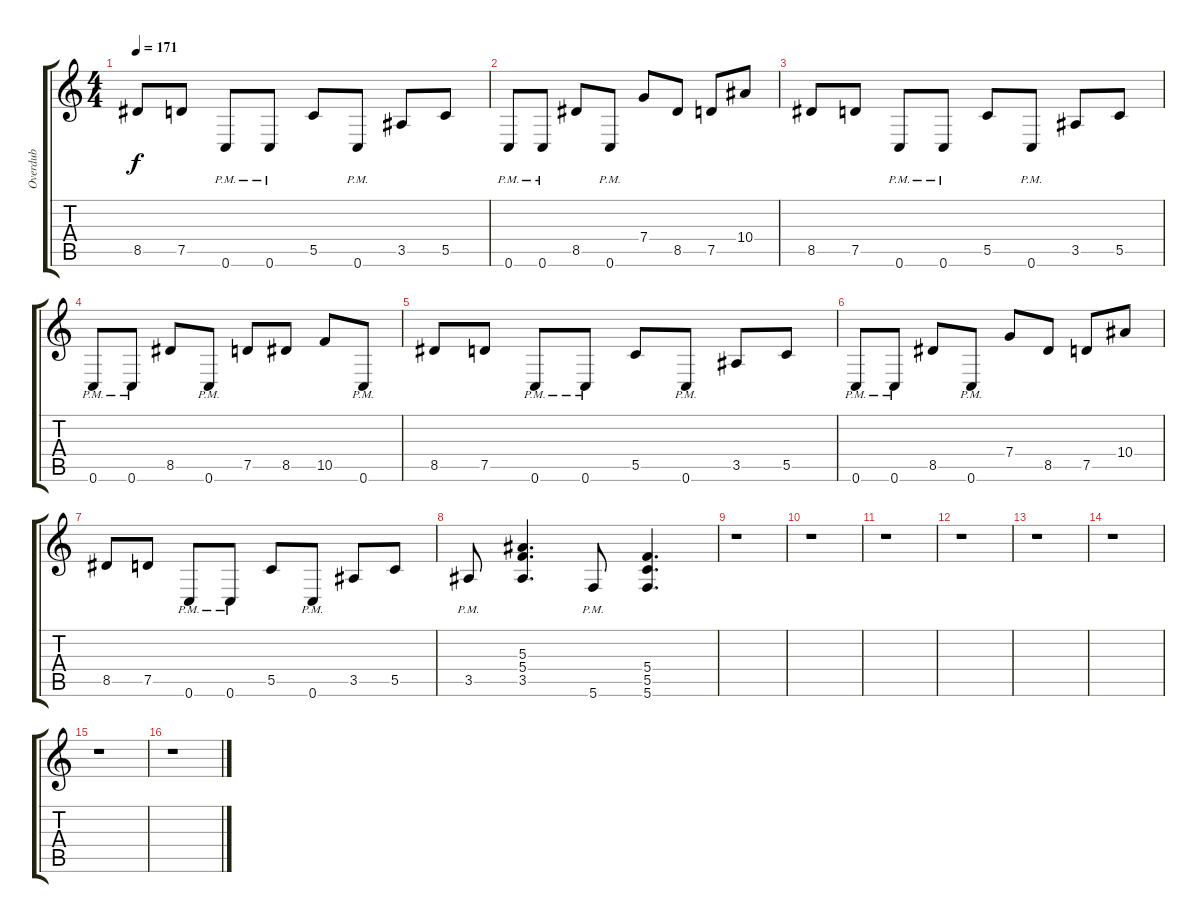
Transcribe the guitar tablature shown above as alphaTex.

\track ("Overdub" "Overdub") {instrument distortionguitar}
\staff {score tabs}
\tuning (D4 A3 F3 C3 G2 C2) {hide}
\ts (4 4)
\tempo 171
\clef g2
\ks c
8.5.8{dy f} 7.5.8 0.6{pm}.8 0.6{pm}.8 5.5.8 0.6{pm}.8 3.5.8 5.5.8 |
0.6{pm}.8 0.6{pm}.8 8.5.8 0.6{pm}.8 7.4.8 8.5.8 7.5.8 10.4.8 |
8.5.8 7.5.8 0.6{pm}.8 0.6{pm}.8 5.5.8 0.6{pm}.8 3.5.8 5.5.8 |
0.6{pm}.8 0.6{pm}.8 8.5.8 0.6{pm}.8 7.5.8 8.5.8 10.5.8 0.6{pm}.8 |
8.5.8 7.5.8 0.6{pm}.8 0.6{pm}.8 5.5.8 0.6{pm}.8 3.5.8 5.5.8 |
0.6{pm}.8 0.6{pm}.8 8.5.8 0.6{pm}.8 7.4.8 8.5.8 7.5.8 10.4.8 |
8.5.8 7.5.8 0.6{pm}.8 0.6{pm}.8 5.5.8 0.6{pm}.8 3.5.8 5.5.8 |
3.5{pm}.8 (5.3 5.4 3.5).4{d} 5.6{pm}.8 (5.4 5.5 5.6).4{d} |
r.1 |
r.1 |
r.1 |
r.1 |
r.1 |
r.1 |
r.1 |
r.1
